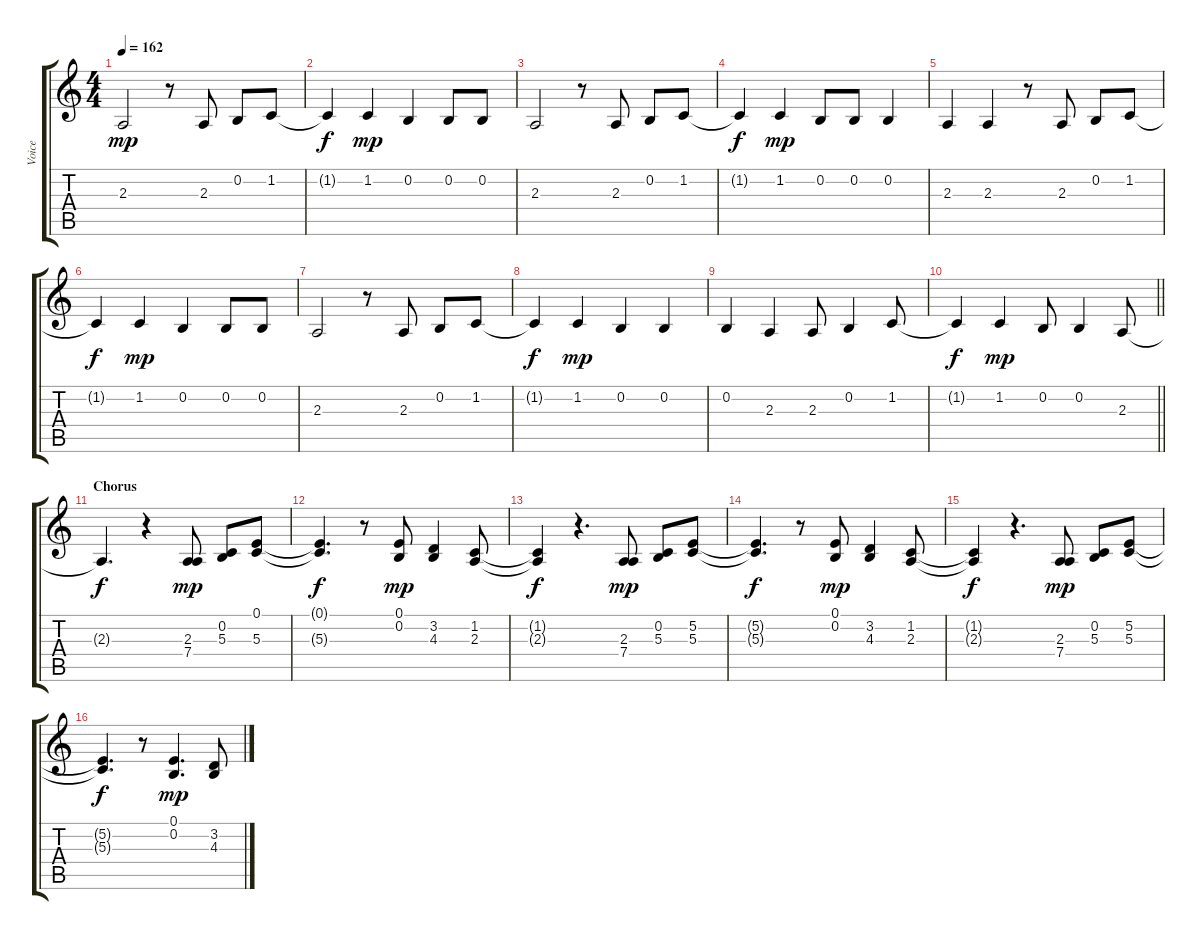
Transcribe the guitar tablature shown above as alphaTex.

\track ("Voice" "Voice") {instrument altosax}
\staff {score tabs}
\tuning (E4 B3 G3 D3 A2 E2) {hide}
\ts (4 4)
\tempo 162
\clef g2
\ks c
2.3.2{dy mp} r.8 2.3.8 0.2.8 1.2.8 |
1.2{t}.4{dy f} 1.2.4{dy mp} 0.2.4 0.2.8 0.2.8 |
2.3.2 r.8 2.3.8 0.2.8 1.2.8 |
1.2{t}.4{dy f} 1.2.4{dy mp} 0.2.8 0.2.8 0.2.4 |
2.3.4 2.3.4 r.8 2.3.8 0.2.8 1.2.8 |
1.2{t}.4{dy f} 1.2.4{dy mp} 0.2.4 0.2.8 0.2.8 |
2.3.2 r.8 2.3.8 0.2.8 1.2.8 |
1.2{t}.4{dy f} 1.2.4{dy mp} 0.2.4 0.2.4 |
0.2.4 2.3.4 2.3.8 0.2.4 1.2.8 |
\barLineRight lightlight
1.2{t}.4{dy f} 1.2.4{dy mp} 0.2.8 0.2.4 2.3.8 |
\section ("" "Chorus")
2.3{t}.4{d dy f} r.4 (2.3 7.4).8{dy mp} (0.2 5.3).8 (0.1 5.3).8 |
(0.1{t} 5.3{t}).4{d dy f} r.8 (0.1 0.2).8{dy mp} (3.2 4.3).4 (1.2 2.3).8 |
(1.2{t} 2.3{t}).4{dy f} r.4{d} (2.3 7.4).8{dy mp} (0.2 5.3).8 (5.2 5.3).8 |
(5.2{t} 5.3{t}).4{d dy f} r.8 (0.1 0.2).8{dy mp} (3.2 4.3).4 (1.2 2.3).8 |
(1.2{t} 2.3{t}).4{dy f} r.4{d} (2.3 7.4).8{dy mp} (0.2 5.3).8 (5.2 5.3).8 |
(5.2{t} 5.3{t}).4{d dy f} r.8 (0.1 0.2).4{d dy mp} (3.2 4.3).8
